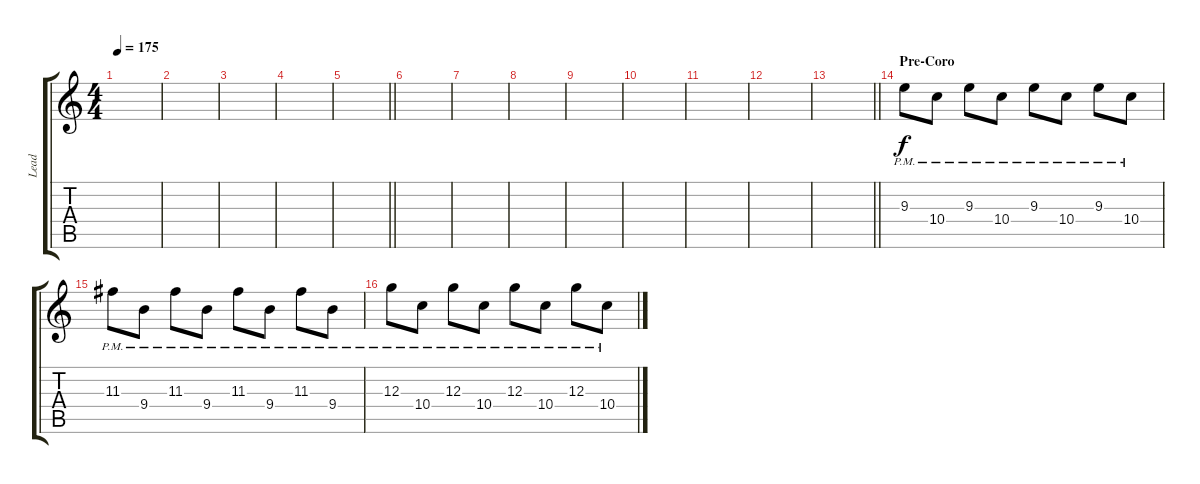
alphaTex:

\track ("Lead" "Lead") {instrument distortionguitar}
\staff {score tabs}
\tuning (E4 B3 G3 D3 A2 E2) {hide}
\ts (4 4)
\tempo 175
\clef g2
\ks c
|
|
|
|
\barLineRight lightlight
|
\section ("" "")
|
|
|
|
|
|
|
\barLineRight lightlight
|
\section ("" "Pre-Coro")
9.3{pm}.8 10.4{pm}.8 9.3{pm}.8 10.4{pm}.8 9.3{pm}.8 10.4{pm}.8 9.3{pm}.8 10.4{pm}.8 |
11.3{pm}.8 9.4{pm}.8 11.3{pm}.8 9.4{pm}.8 11.3{pm}.8 9.4{pm}.8 11.3{pm}.8 9.4{pm}.8 |
12.3{pm}.8 10.4{pm}.8 12.3{pm}.8 10.4{pm}.8 12.3{pm}.8 10.4{pm}.8 12.3{pm}.8 10.4{pm}.8
